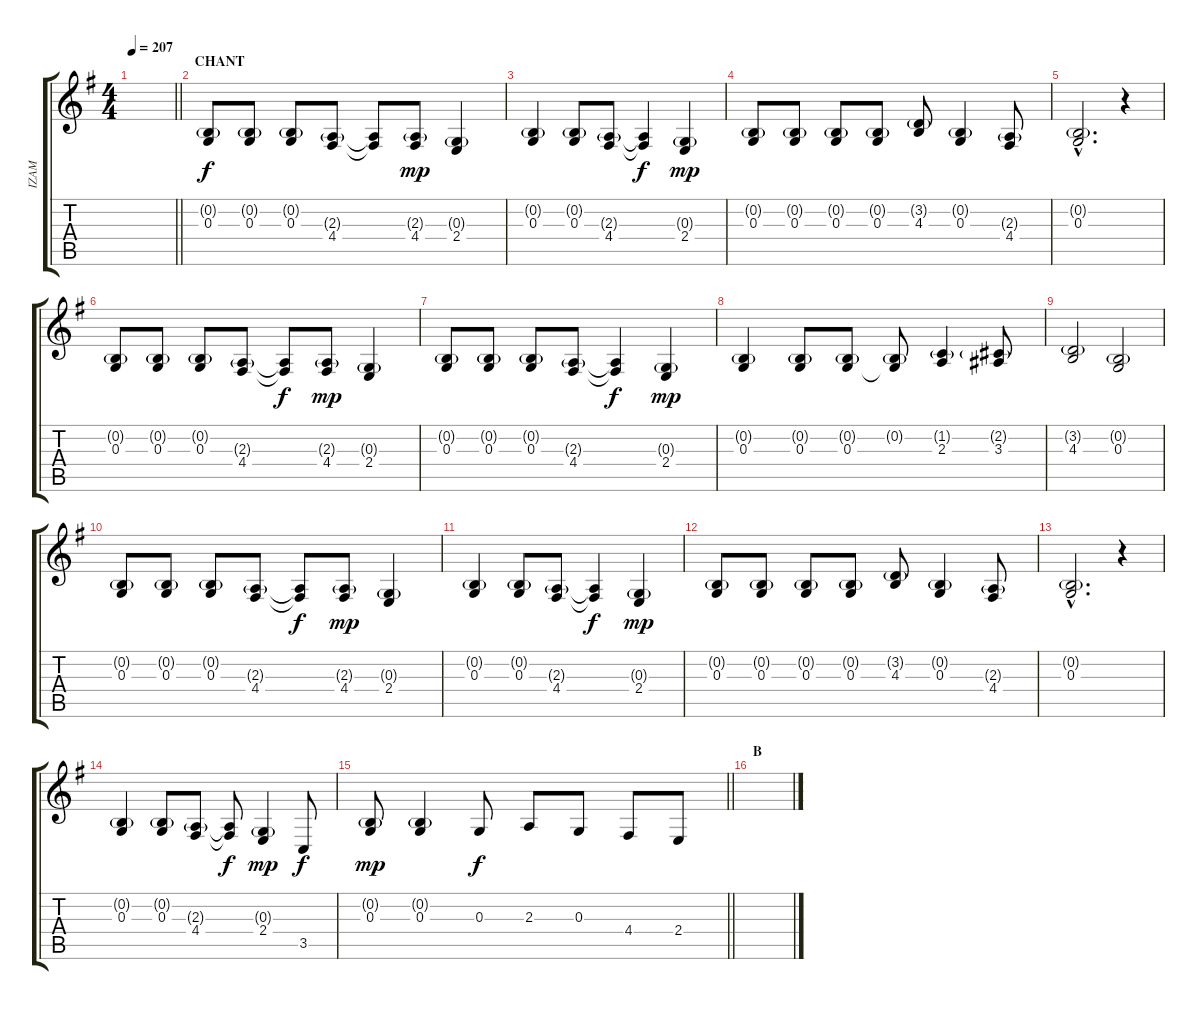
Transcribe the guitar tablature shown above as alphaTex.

\track ("IZAM" "IZAM") {instrument oboe}
\staff {score tabs}
\tuning (E4 B3 G3 D3 A2 E2) {hide}
\ts (4 4)
\tempo 207
\clef g2
\barLineRight lightlight
\ks eminor
|
\section ("" "CHANT")
(0.2{g} 0.3).8 (0.2{g} 0.3).8 (0.2{g} 0.3).8 (2.3{g} 4.4).8 (2.3{t} 4.4{t}).8{dy f} (2.3{g} 4.4).8{dy mp} (0.3{g} 2.4).4 |
(0.2{g} 0.3).4 (0.2{g} 0.3).8 (2.3{g} 4.4).8 (2.3{t} 4.4{t}).4{dy f} (0.3{g} 2.4).4{dy mp} |
(0.2{g} 0.3).8 (0.2{g} 0.3).8 (0.2{g} 0.3).8 (0.2{g} 0.3).8 (3.2{g} 4.3).8 (0.2{g} 0.3).4 (2.3{g} 4.4).8 |
(0.2{g hac} 0.3{hac}).2{d} r.4 |
(0.2{g} 0.3).8 (0.2{g} 0.3).8 (0.2{g} 0.3).8 (2.3{g} 4.4).8 (2.3{t} 4.4{t}).8{dy f} (2.3{g} 4.4).8{dy mp} (0.3{g} 2.4).4 |
(0.2{g} 0.3).8 (0.2{g} 0.3).8 (0.2{g} 0.3).8 (2.3{g} 4.4).8 (2.3{t} 4.4{t}).4{dy f} (0.3{g} 2.4).4{dy mp} |
(0.2{g} 0.3).4 (0.2{g} 0.3).8 (0.2{g} 0.3).8 (0.2{g} 0.3{t}).8 (1.2{g} 2.3).4 (2.2{g} 3.3).8 |
(3.2{g} 4.3).2 (0.2{g} 0.3).2 |
(0.2{g} 0.3).8 (0.2{g} 0.3).8 (0.2{g} 0.3).8 (2.3{g} 4.4).8 (2.3{t} 4.4{t}).8{dy f} (2.3{g} 4.4).8{dy mp} (0.3{g} 2.4).4 |
(0.2{g} 0.3).4 (0.2{g} 0.3).8 (2.3{g} 4.4).8 (2.3{t} 4.4{t}).4{dy f} (0.3{g} 2.4).4{dy mp} |
(0.2{g} 0.3).8 (0.2{g} 0.3).8 (0.2{g} 0.3).8 (0.2{g} 0.3).8 (3.2{g} 4.3).8 (0.2{g} 0.3).4 (2.3{g} 4.4).8 |
(0.2{g hac} 0.3{hac}).2{d} r.4 |
(0.2{g} 0.3).4 (0.2{g} 0.3).8 (2.3{g} 4.4).8 (2.3{t} 4.4{t}).8{dy f} (0.3{g} 2.4).4{dy mp} 3.5.8{dy f} |
\barLineRight lightlight
(0.2{g} 0.3).8{dy mp} (0.2{g} 0.3).4 0.3.8{dy f} 2.3.8 0.3.8 4.4.8 2.4.8 |
\section ("" "B")
